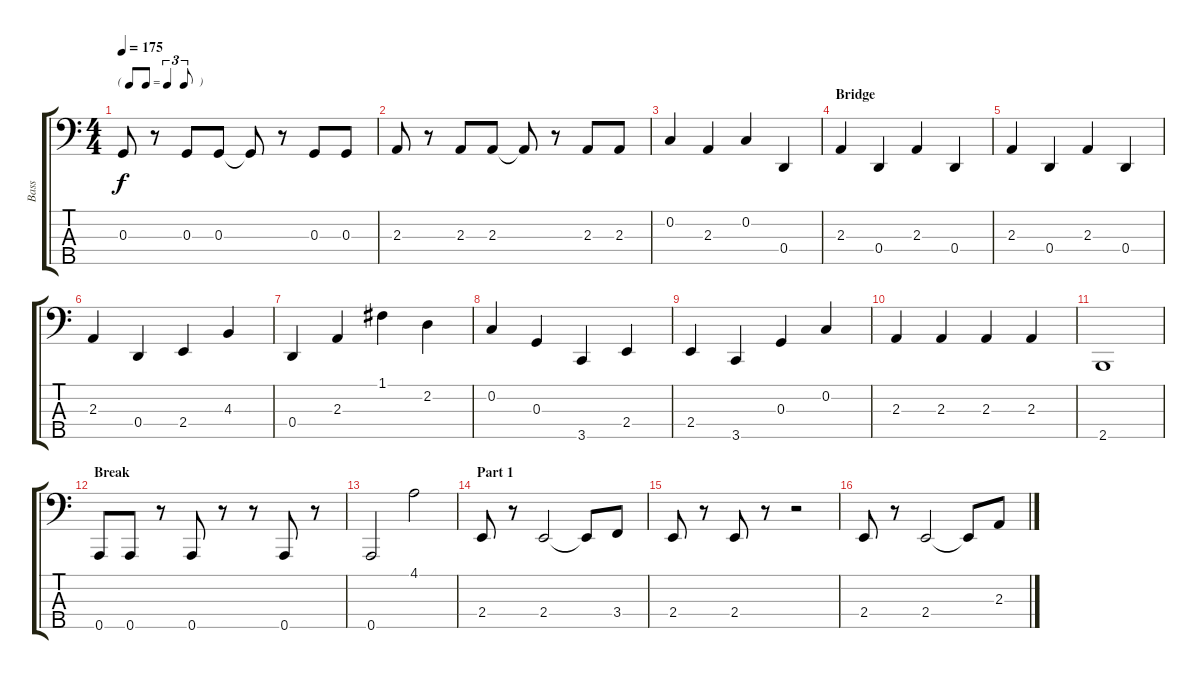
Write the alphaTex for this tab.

\track ("Bass" "Bass") {instrument electricbassfinger}
\staff {score tabs}
\tuning (F2 C2 G1 D1 A0) {hide}
\ts (4 4)
\tf triplet8th
\tempo 175
\clef f4
\ks c
0.3.8{dy f} r.8 0.3.8 0.3.8 0.3{t}.8 r.8 0.3.8 0.3.8 |
2.3.8 r.8 2.3.8 2.3.8 2.3{t}.8 r.8 2.3.8 2.3.8 |
0.2.4 2.3.4 0.2.4 0.4.4 |
\section ("" "Bridge")
2.3.4 0.4.4 2.3.4 0.4.4 |
2.3.4 0.4.4 2.3.4 0.4.4 |
2.3.4 0.4.4 2.4.4 4.3.4 |
0.4.4 2.3.4 1.1.4 2.2.4 |
0.2.4 0.3.4 3.5.4 2.4.4 |
2.4.4 3.5.4 0.3.4 0.2.4 |
2.3.4 2.3.4 2.3.4 2.3.4 |
2.5.1 |
\section ("" "Break")
0.5.8 0.5.8 r.8 0.5.8 r.8 r.8 0.5.8 r.8 |
0.5.2 4.1.2 |
\section ("" "Part 1")
2.4.8 r.8 2.4.2 2.4{t}.8 3.4.8 |
2.4.8 r.8 2.4.8 r.8 r.2 |
2.4.8 r.8 2.4.2 2.4{t}.8 2.3.8
